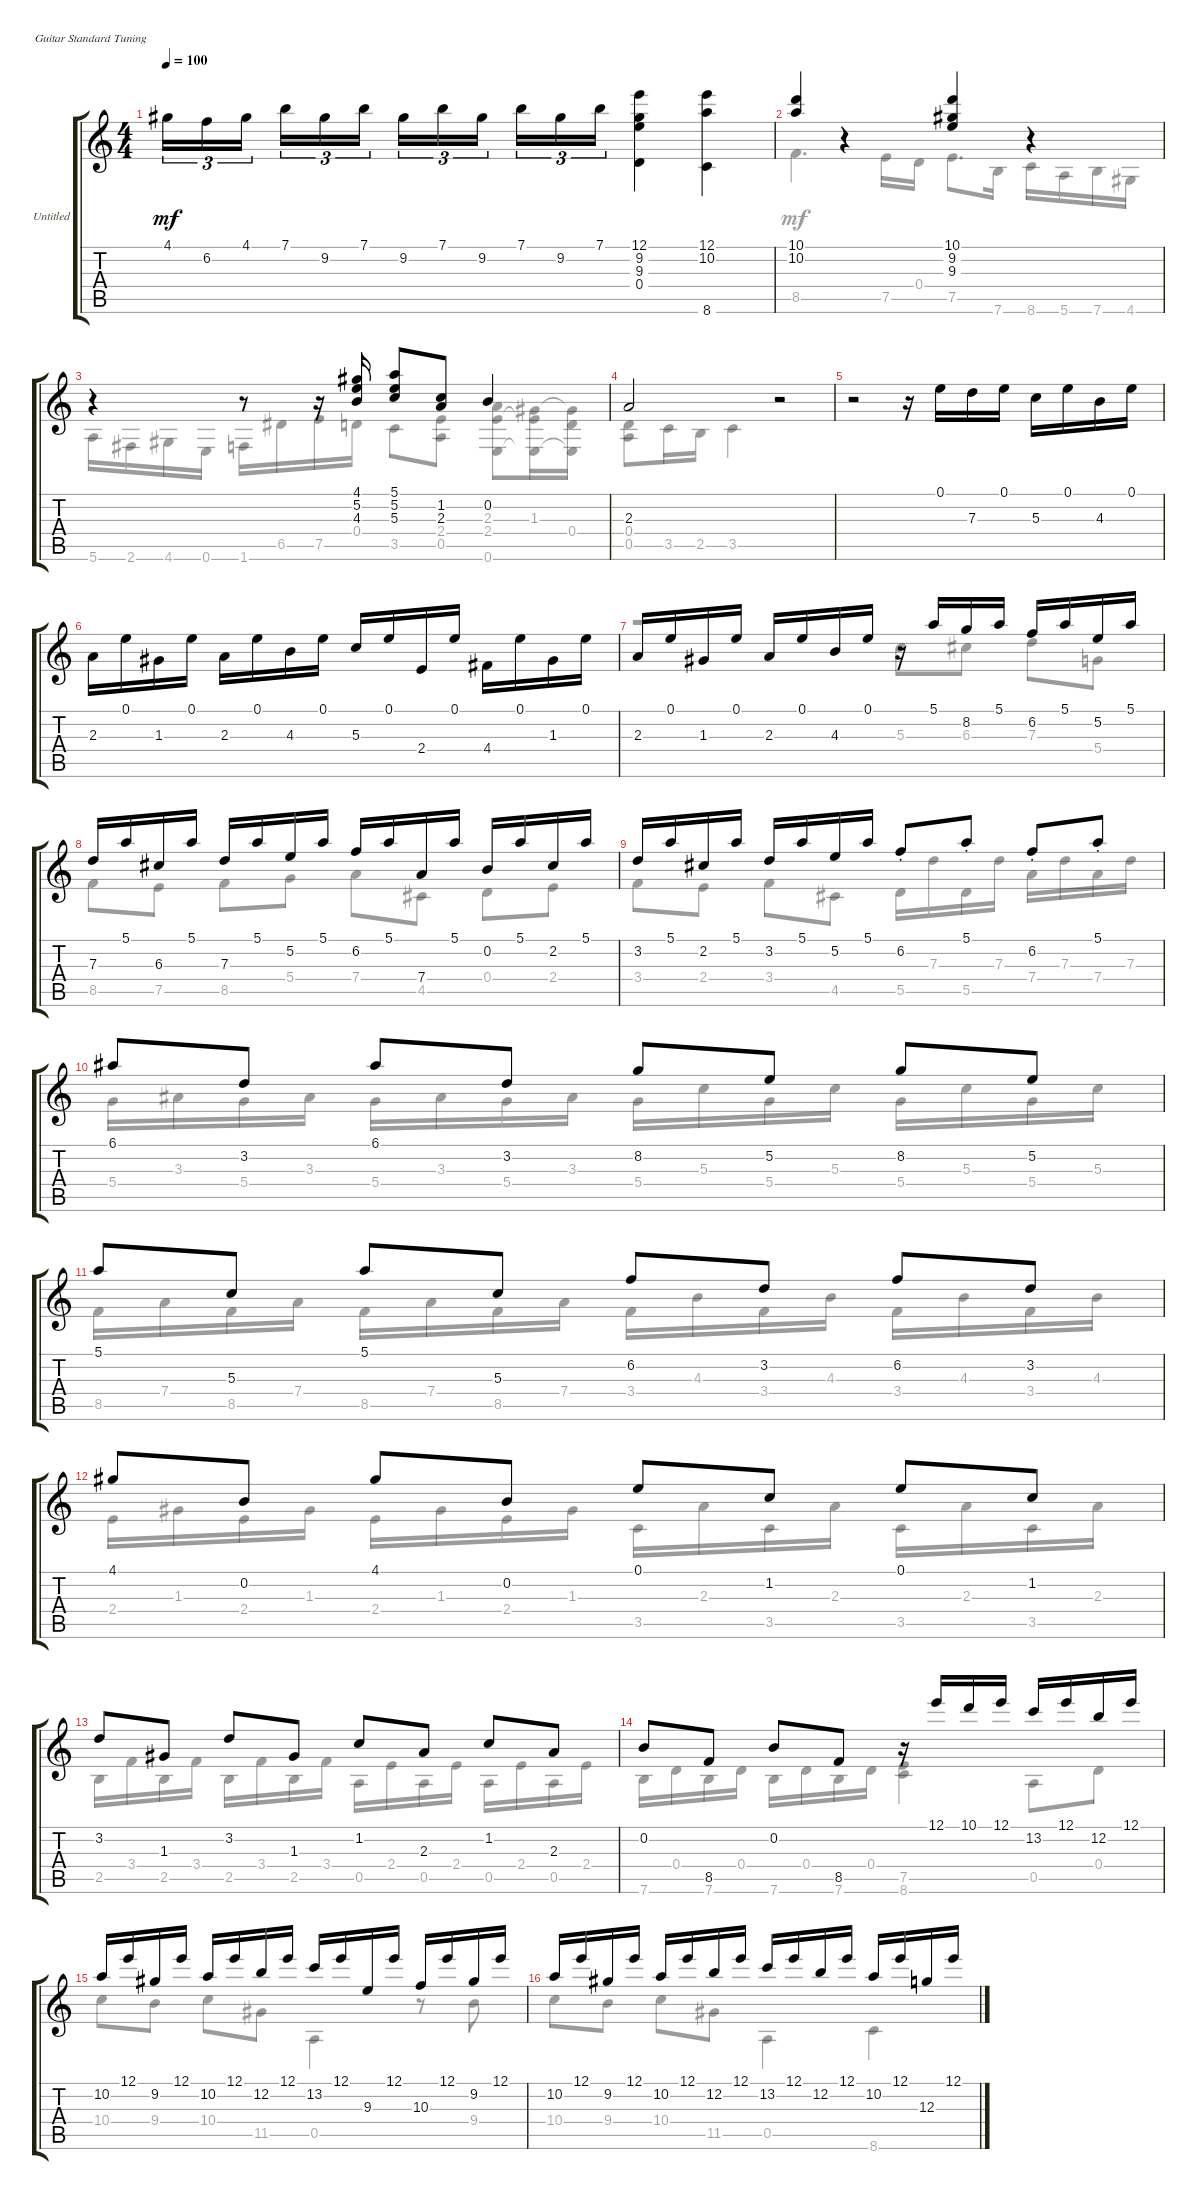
\bracketExtendMode groupsimilarinstruments
\firstSystemTrackNameOrientation horizontal
\otherSystemsTrackNameOrientation horizontal
\track ("Untitled" "Untitled") {instrument acousticguitarnylon}
\staff {score tabs}
\tuning (E4 B3 G3 D3 A2 E2)
\voice
\ts (4 4)
\tempo 100
\clef g2
\ks c
4.1.16{tu (3 2) dy mf} 6.2.16{tu (3 2)} 4.1.16{tu (3 2)} 7.1.16{tu (3 2)} 9.2.16{tu (3 2)} 7.1.16{tu (3 2)} 9.2.16{tu (3 2)} 7.1.16{tu (3 2)} 9.2.16{tu (3 2)} 7.1.16{tu (3 2)} 9.2.16{tu (3 2)} 7.1.16{tu (3 2)} (12.1 9.2 9.3 0.4).4 (12.1 10.2 8.6).4 |
(10.1 10.2).4 r.4 (10.1 9.2 9.3).4 r.4 |
r.4 r.8 r.16 (4.1 5.2 4.3).16 (5.1 5.2 5.3).8 (1.2 2.3).8 0.2.4 |
2.3.2 r.2 |
\section ("" "")
r.2 r.16 0.1.16 7.3.16 0.1.16 5.3.16 0.1.16 4.3.16 0.1.16 |
2.3.16 0.1.16 1.3.16 0.1.16 2.3.16 0.1.16 4.3.16 0.1.16 5.3.16 0.1.16 2.4.16 0.1.16 4.4.16 0.1.16 1.3.16 0.1.16 |
2.3.16 0.1.16 1.3.16 0.1.16 2.3.16 0.1.16 4.3.16 0.1.16 r.16 5.1.16 8.2.16 5.1.16 6.2.16 5.1.16 5.2.16 5.1.16 |
7.3.16 5.1.16 6.3.16 5.1.16 7.3.16 5.1.16 5.2.16 5.1.16 6.2.16 5.1.16 7.4.16 5.1.16 0.2.16 5.1.16 2.2.16 5.1.16 |
3.2.16 5.1.16 2.2.16 5.1.16 3.2.16 5.1.16 5.2.16 5.1.16 6.2{st}.8 5.1{st}.8 6.2{st}.8 5.1{st}.8 |
6.1.8 3.2.8 6.1.8 3.2.8 8.2.8 5.2.8 8.2.8 5.2.8 |
5.1.8 5.3.8 5.1.8 5.3.8 6.2.8 3.2.8 6.2.8 3.2.8 |
4.1.8 0.2.8 4.1.8 0.2.8 0.1.8 1.2.8 0.1.8 1.2.8 |
3.2.8 1.3.8 3.2.8 1.3.8 1.2.8 2.3.8 1.2.8 2.3.8 |
0.2.8 8.5.8 0.2.8 8.5.8 r.16 12.1.16 10.1.16 12.1.16 13.2.16 12.1.16 12.2.16 12.1.16 |
10.2.16 12.1.16 9.2.16 12.1.16 10.2.16 12.1.16 12.2.16 12.1.16 13.2.16 12.1.16 9.3.16 12.1.16 10.3.16 12.1.16 9.2.16 12.1.16 |
10.2.16 12.1.16 9.2.16 12.1.16 10.2.16 12.1.16 12.2.16 12.1.16 13.2.16 12.1.16 12.2.16 12.1.16 10.2.16 12.1.16 12.3.16 12.1.16
\voice
\clef g2
\ottava regular
\simile none
\ks c
|
8.5.4{d} 7.5.16 0.4.16 7.5.8{d} 7.6.16 8.6.16 5.6.16 7.6.16 4.6.16 |
5.6.16 2.6.16 4.6.16 0.6.16 1.6.16 6.5.16 7.5.16 0.4.16 3.5.8 (2.4 0.5).8 (2.3 2.4 0.6).8 (1.3 2.4{t} 0.6{t}).16 (1.3{t} 0.4 0.6{t}).16 |
(0.4 0.5).8 3.5.16 2.5.16 3.5.4 r.2 |
|
|
r.2 5.3.8 6.3.8 7.3.8 5.4.8 |
8.5.8 7.5.8 8.5.8 5.4.8 7.4.8 4.5.8 0.4.8 2.4.8 |
3.4.8 2.4.8 3.4.8 4.5.8 5.5.16 7.3.16 5.5.16 7.3.16 7.4.16 7.3.16 7.4.16 7.3.16 |
5.4.16 3.3.16 5.4.16 3.3.16 5.4.16 3.3.16 5.4.16 3.3.16 5.4.16 5.3.16 5.4.16 5.3.16 5.4.16 5.3.16 5.4.16 5.3.16 |
8.5.16 7.4.16 8.5.16 7.4.16 8.5.16 7.4.16 8.5.16 7.4.16 3.4.16 4.3.16 3.4.16 4.3.16 3.4.16 4.3.16 3.4.16 4.3.16 |
2.4.16 1.3.16 2.4.16 1.3.16 2.4.16 1.3.16 2.4.16 1.3.16 3.5.16 2.3.16 3.5.16 2.3.16 3.5.16 2.3.16 3.5.16 2.3.16 |
2.5.16 3.4.16 2.5.16 3.4.16 2.5.16 3.4.16 2.5.16 3.4.16 0.5.16 2.4.16 0.5.16 2.4.16 0.5.16 2.4.16 0.5.16 2.4.16 |
7.6.16 0.4.16 7.6.16 0.4.16 7.6.16 0.4.16 7.6.16 0.4.16 (7.5 8.6).4 0.5.8 0.4.8 |
10.4.8 9.4.8 10.4.8 11.5.8 0.5.4 r.8 9.4.8 |
10.4.8 9.4.8 10.4.8 11.5.8 0.5.4 8.6.4
